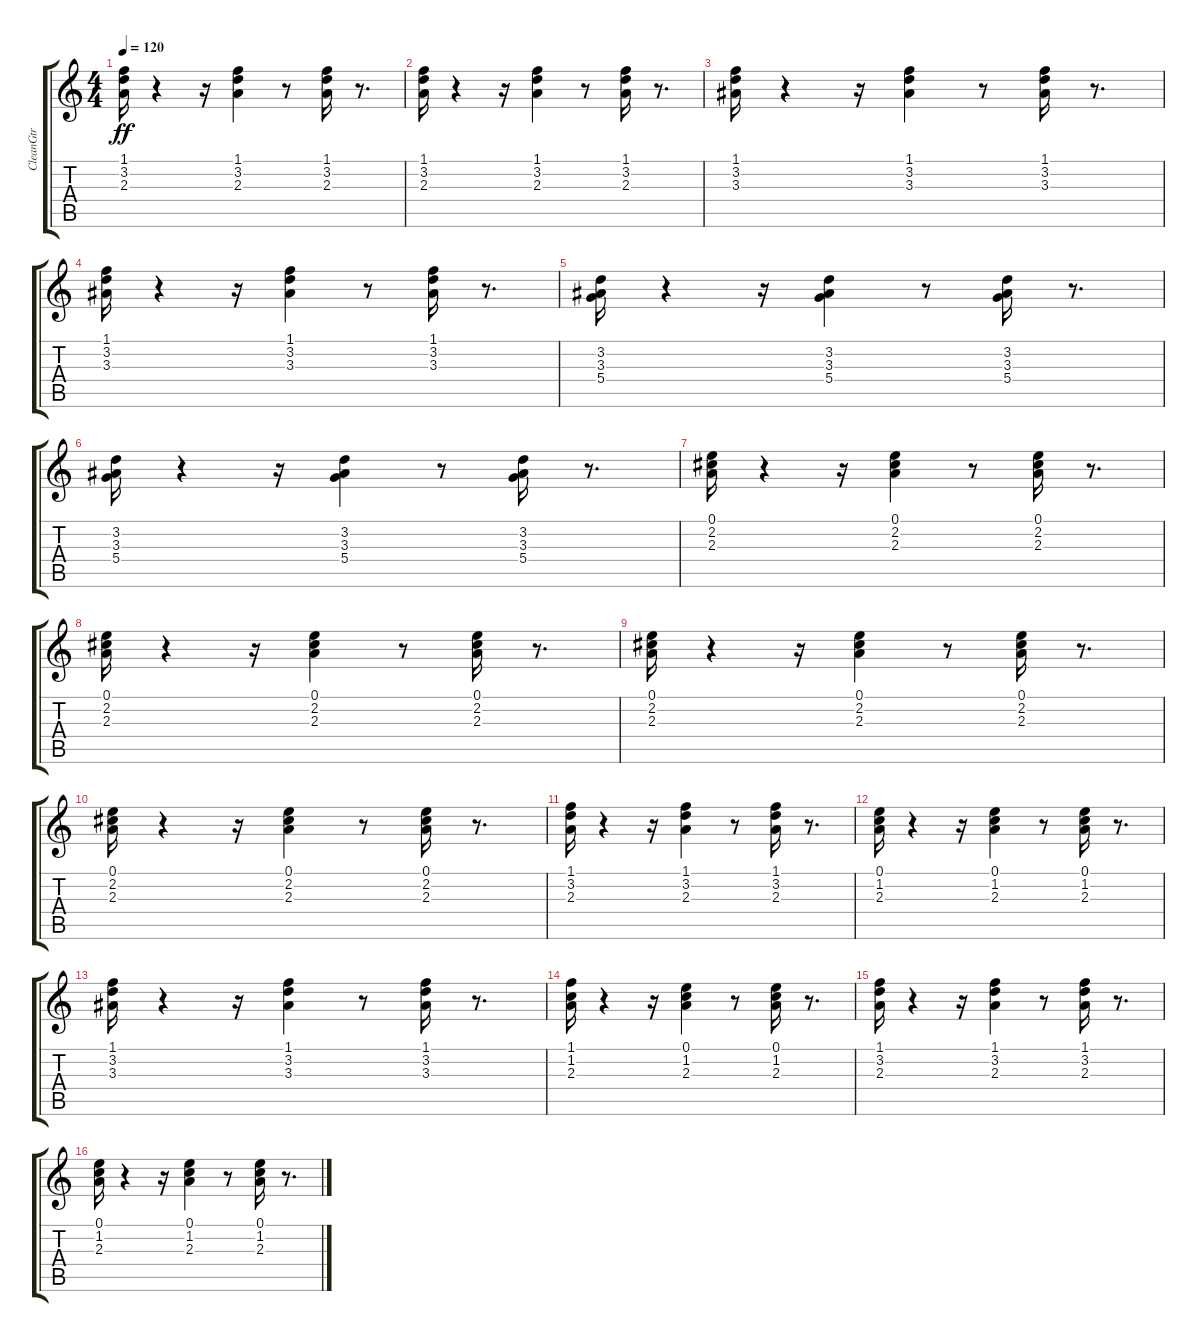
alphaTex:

\track ("CleanGtr" "CleanGtr") {instrument electricguitarclean}
\staff {score tabs}
\tuning (E4 B3 G3 D3 A2 E2) {hide}
\ts (4 4)
\tempo 120
\clef g2
\ks c
(1.1 3.2 2.3).16{dy ff} r.4 r.16 (1.1 3.2 2.3).4 r.8 (1.1 3.2 2.3).16 r.8{d} |
(1.1 3.2 2.3).16 r.4 r.16 (1.1 3.2 2.3).4 r.8 (1.1 3.2 2.3).16 r.8{d} |
(1.1 3.2 3.3).16 r.4 r.16 (1.1 3.2 3.3).4 r.8 (1.1 3.2 3.3).16 r.8{d} |
(1.1 3.2 3.3).16 r.4 r.16 (1.1 3.2 3.3).4 r.8 (1.1 3.2 3.3).16 r.8{d} |
(3.2 3.3 5.4).16 r.4 r.16 (3.2 3.3 5.4).4 r.8 (3.2 3.3 5.4).16 r.8{d} |
(3.2 3.3 5.4).16 r.4 r.16 (3.2 3.3 5.4).4 r.8 (3.2 3.3 5.4).16 r.8{d} |
(0.1 2.2 2.3).16 r.4 r.16 (0.1 2.2 2.3).4 r.8 (0.1 2.2 2.3).16 r.8{d} |
(0.1 2.2 2.3).16 r.4 r.16 (0.1 2.2 2.3).4 r.8 (0.1 2.2 2.3).16 r.8{d} |
(0.1 2.2 2.3).16 r.4 r.16 (0.1 2.2 2.3).4 r.8 (0.1 2.2 2.3).16 r.8{d} |
(0.1 2.2 2.3).16 r.4 r.16 (0.1 2.2 2.3).4 r.8 (0.1 2.2 2.3).16 r.8{d} |
(1.1 3.2 2.3).16 r.4 r.16 (1.1 3.2 2.3).4 r.8 (1.1 3.2 2.3).16 r.8{d} |
(0.1 1.2 2.3).16 r.4 r.16 (0.1 1.2 2.3).4 r.8 (0.1 1.2 2.3).16 r.8{d} |
(1.1 3.2 3.3).16 r.4 r.16 (1.1 3.2 3.3).4 r.8 (1.1 3.2 3.3).16 r.8{d} |
(1.1 1.2 2.3).16 r.4 r.16 (0.1 1.2 2.3).4 r.8 (0.1 1.2 2.3).16 r.8{d} |
(1.1 3.2 2.3).16 r.4 r.16 (1.1 3.2 2.3).4 r.8 (1.1 3.2 2.3).16 r.8{d} |
(0.1 1.2 2.3).16 r.4 r.16 (0.1 1.2 2.3).4 r.8 (0.1 1.2 2.3).16 r.8{d}
